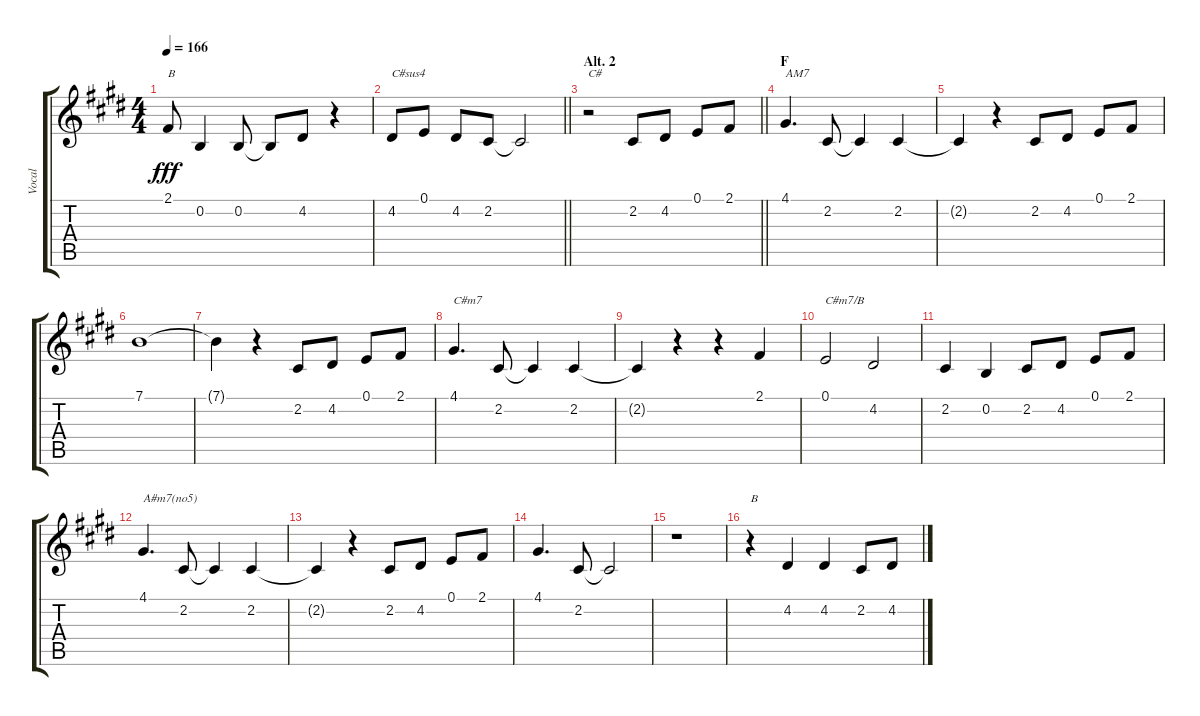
\track ("Vocal" "Vocal") {instrument lead6voice}
\staff {score tabs}
\tuning (E4 B3 G3 D3 A2 E2) {hide}
\ts (4 4)
\tempo 166
\clef g2
\ks e
2.1{t}.8{txt "B" dy fff} 0.2.4 0.2.8 0.2{t}.8 4.2.8 r.4 |
\barLineRight lightlight
4.2.8{txt "C#sus4"} 0.1.8 4.2.8 2.2.8 2.2{t}.2 |
\section ("" "Alt. 2")
\barLineRight lightlight
r.2{txt "C#"} 2.2.8 4.2.8 0.1.8 2.1.8 |
\section ("" "F")
4.1.4{d txt "AM7"} 2.2.8 2.2{t}.4 2.2.4 |
2.2{t}.4 r.4 2.2.8 4.2.8 0.1.8 2.1.8 |
7.1.1 |
7.1{t}.4 r.4 2.2.8 4.2.8 0.1.8 2.1.8 |
4.1.4{d txt "C#m7"} 2.2.8 2.2{t}.4 2.2.4 |
2.2{t}.4 r.4 r.4 2.1.4 |
0.1.2{txt "C#m7/B"} 4.2.2 |
2.2.4 0.2.4 2.2.8 4.2.8 0.1.8 2.1.8 |
4.1.4{d txt "A#m7(no5)"} 2.2.8 2.2{t}.4 2.2.4 |
2.2{t}.4 r.4 2.2.8 4.2.8 0.1.8 2.1.8 |
4.1.4{d} 2.2.8 2.2{t}.2 |
r.1 |
r.4{txt "B"} 4.2.4 4.2.4 2.2.8 4.2.8
